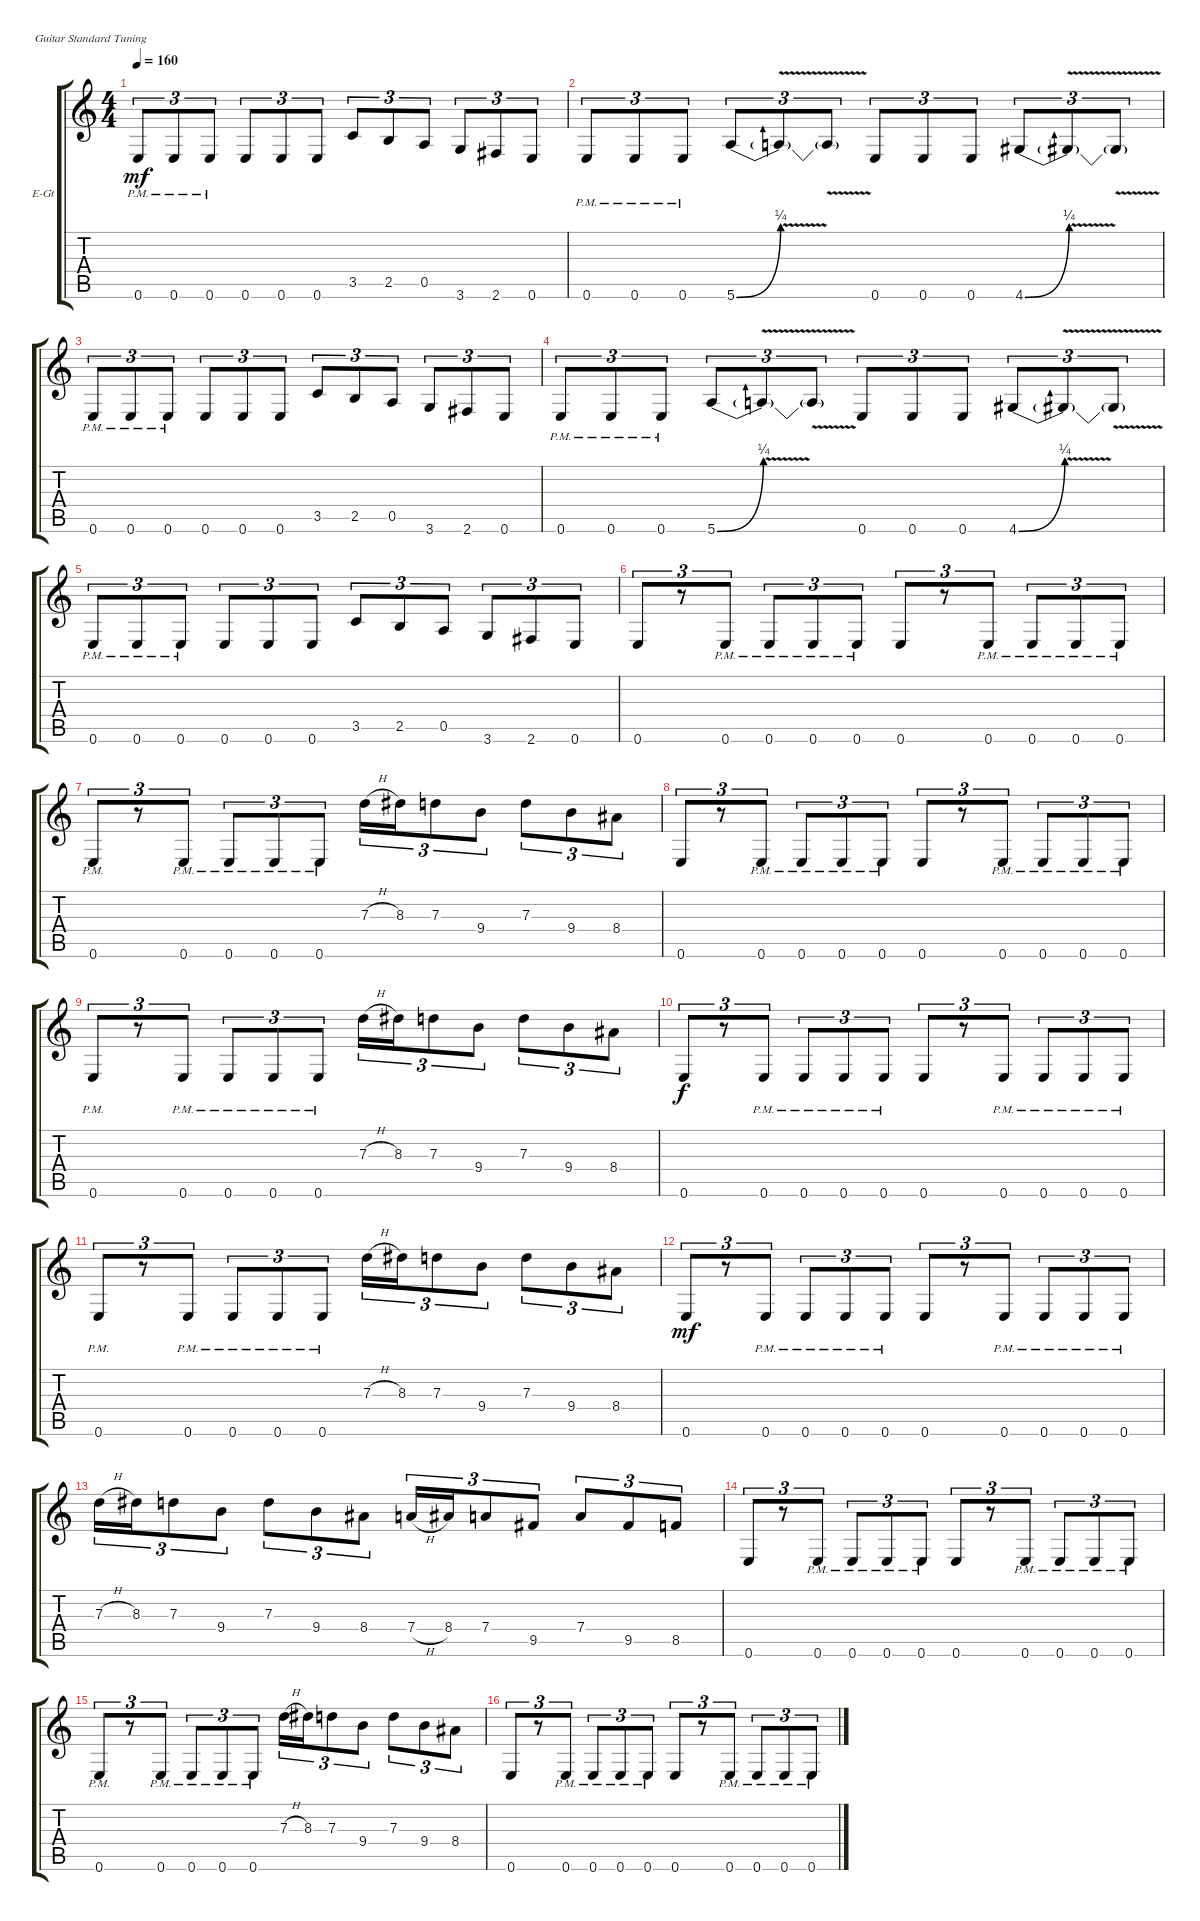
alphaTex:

\defaultSystemsLayout 4
\bracketExtendMode groupsimilarinstruments
\firstSystemTrackNameOrientation horizontal
\otherSystemsTrackNameOrientation horizontal
\track ("Rhythm Guitar" "E-Gt") {instrument distortionguitar}
\staff {score tabs}
\tuning (E4 B3 G3 D3 A2 E2)
\ts (4 4)
\tempo 160
\clef g2
\ks c
0.6{pm}.8{tu (3 2) dy mf} 0.6{pm}.8{tu (3 2)} 0.6{pm}.8{tu (3 2)} 0.6.8{tu (3 2)} 0.6.8{tu (3 2)} 0.6.8{tu (3 2)} 3.5.8{tu (3 2)} 2.5.8{tu (3 2)} 0.5.8{tu (3 2)} 3.6.8{tu (3 2)} 2.6.8{tu (3 2)} 0.6.8{tu (3 2)} |
0.6{pm}.8{tu (3 2)} 0.6{pm}.8{tu (3 2)} 0.6{pm}.8{tu (3 2)} 5.6{be (bend 0 0 1.7999999999999998 1)}.8{tu (3 2)} 5.6{v t}.8{tu (3 2)} 5.6{v t}.8{tu (3 2)} 0.6.8{tu (3 2)} 0.6.8{tu (3 2)} 0.6.8{tu (3 2)} 4.6{be (bend 0 0 1.7999999999999998 1)}.8{tu (3 2)} 4.6{v t}.8{tu (3 2)} 4.6{v t}.8{tu (3 2)} |
0.6{pm}.8{tu (3 2)} 0.6{pm}.8{tu (3 2)} 0.6{pm}.8{tu (3 2)} 0.6.8{tu (3 2)} 0.6.8{tu (3 2)} 0.6.8{tu (3 2)} 3.5.8{tu (3 2)} 2.5.8{tu (3 2)} 0.5.8{tu (3 2)} 3.6.8{tu (3 2)} 2.6.8{tu (3 2)} 0.6.8{tu (3 2)} |
0.6{pm}.8{tu (3 2)} 0.6{pm}.8{tu (3 2)} 0.6{pm}.8{tu (3 2)} 5.6{be (bend 0 0 1.7999999999999998 1)}.8{tu (3 2)} 5.6{v t}.8{tu (3 2)} 5.6{v t}.8{tu (3 2)} 0.6.8{tu (3 2)} 0.6.8{tu (3 2)} 0.6.8{tu (3 2)} 4.6{be (bend 0 0 1.7999999999999998 1)}.8{tu (3 2)} 4.6{v t}.8{tu (3 2)} 4.6{v t}.8{tu (3 2)} |
0.6{pm}.8{tu (3 2)} 0.6{pm}.8{tu (3 2)} 0.6{pm}.8{tu (3 2)} 0.6.8{tu (3 2)} 0.6.8{tu (3 2)} 0.6.8{tu (3 2)} 3.5.8{tu (3 2)} 2.5.8{tu (3 2)} 0.5.8{tu (3 2)} 3.6.8{tu (3 2)} 2.6.8{tu (3 2)} 0.6.8{tu (3 2)} |
0.6.8{tu (3 2)} r.8{tu (3 2)} 0.6{pm}.8{tu (3 2)} 0.6{pm}.8{tu (3 2)} 0.6{pm}.8{tu (3 2)} 0.6{pm}.8{tu (3 2)} 0.6.8{tu (3 2)} r.8{tu (3 2)} 0.6{pm}.8{tu (3 2)} 0.6{pm}.8{tu (3 2)} 0.6{pm}.8{tu (3 2)} 0.6{pm}.8{tu (3 2)} |
0.6{pm}.8{tu (3 2)} r.8{tu (3 2)} 0.6{pm}.8{tu (3 2)} 0.6{pm}.8{tu (3 2)} 0.6{pm}.8{tu (3 2)} 0.6{pm}.8{tu (3 2)} 7.3{h}.16{tu (3 2)} 8.3.16{tu (3 2)} 7.3.8{tu (3 2)} 9.4.8{tu (3 2)} 7.3.8{tu (3 2)} 9.4.8{tu (3 2)} 8.4.8{tu (3 2)} |
0.6.8{tu (3 2)} r.8{tu (3 2)} 0.6{pm}.8{tu (3 2)} 0.6{pm}.8{tu (3 2)} 0.6{pm}.8{tu (3 2)} 0.6{pm}.8{tu (3 2)} 0.6.8{tu (3 2)} r.8{tu (3 2)} 0.6{pm}.8{tu (3 2)} 0.6{pm}.8{tu (3 2)} 0.6{pm}.8{tu (3 2)} 0.6{pm}.8{tu (3 2)} |
0.6{pm}.8{tu (3 2)} r.8{tu (3 2)} 0.6{pm}.8{tu (3 2)} 0.6{pm}.8{tu (3 2)} 0.6{pm}.8{tu (3 2)} 0.6{pm}.8{tu (3 2)} 7.3{h}.16{tu (3 2)} 8.3.16{tu (3 2)} 7.3.8{tu (3 2)} 9.4.8{tu (3 2)} 7.3.8{tu (3 2)} 9.4.8{tu (3 2)} 8.4.8{tu (3 2)} |
0.6.8{tu (3 2) dy f} r.8{tu (3 2)} 0.6{pm}.8{tu (3 2)} 0.6{pm}.8{tu (3 2)} 0.6{pm}.8{tu (3 2)} 0.6{pm}.8{tu (3 2)} 0.6.8{tu (3 2)} r.8{tu (3 2)} 0.6{pm}.8{tu (3 2)} 0.6{pm}.8{tu (3 2)} 0.6{pm}.8{tu (3 2)} 0.6{pm}.8{tu (3 2)} |
0.6{pm}.8{tu (3 2)} r.8{tu (3 2)} 0.6{pm}.8{tu (3 2)} 0.6{pm}.8{tu (3 2)} 0.6{pm}.8{tu (3 2)} 0.6{pm}.8{tu (3 2)} 7.3{h}.16{tu (3 2)} 8.3.16{tu (3 2)} 7.3.8{tu (3 2)} 9.4.8{tu (3 2)} 7.3.8{tu (3 2)} 9.4.8{tu (3 2)} 8.4.8{tu (3 2)} |
0.6.8{tu (3 2) dy mf} r.8{tu (3 2)} 0.6{pm}.8{tu (3 2)} 0.6{pm}.8{tu (3 2)} 0.6{pm}.8{tu (3 2)} 0.6{pm}.8{tu (3 2)} 0.6.8{tu (3 2)} r.8{tu (3 2)} 0.6{pm}.8{tu (3 2)} 0.6{pm}.8{tu (3 2)} 0.6{pm}.8{tu (3 2)} 0.6{pm}.8{tu (3 2)} |
7.3{h}.16{tu (3 2)} 8.3.16{tu (3 2)} 7.3.8{tu (3 2)} 9.4.8{tu (3 2)} 7.3.8{tu (3 2)} 9.4.8{tu (3 2)} 8.4.8{tu (3 2)} 7.4{h}.16{tu (3 2)} 8.4.16{tu (3 2)} 7.4.8{tu (3 2)} 9.5.8{tu (3 2)} 7.4.8{tu (3 2)} 9.5.8{tu (3 2)} 8.5.8{tu (3 2)} |
0.6.8{tu (3 2)} r.8{tu (3 2)} 0.6{pm}.8{tu (3 2)} 0.6{pm}.8{tu (3 2)} 0.6{pm}.8{tu (3 2)} 0.6{pm}.8{tu (3 2)} 0.6.8{tu (3 2)} r.8{tu (3 2)} 0.6{pm}.8{tu (3 2)} 0.6{pm}.8{tu (3 2)} 0.6{pm}.8{tu (3 2)} 0.6{pm}.8{tu (3 2)} |
0.6{pm}.8{tu (3 2)} r.8{tu (3 2)} 0.6{pm}.8{tu (3 2)} 0.6{pm}.8{tu (3 2)} 0.6{pm}.8{tu (3 2)} 0.6{pm}.8{tu (3 2)} 7.3{h}.16{tu (3 2)} 8.3.16{tu (3 2)} 7.3.8{tu (3 2)} 9.4.8{tu (3 2)} 7.3.8{tu (3 2)} 9.4.8{tu (3 2)} 8.4.8{tu (3 2)} |
0.6.8{tu (3 2)} r.8{tu (3 2)} 0.6{pm}.8{tu (3 2)} 0.6{pm}.8{tu (3 2)} 0.6{pm}.8{tu (3 2)} 0.6{pm}.8{tu (3 2)} 0.6.8{tu (3 2)} r.8{tu (3 2)} 0.6{pm}.8{tu (3 2)} 0.6{pm}.8{tu (3 2)} 0.6{pm}.8{tu (3 2)} 0.6{pm}.8{tu (3 2)}
